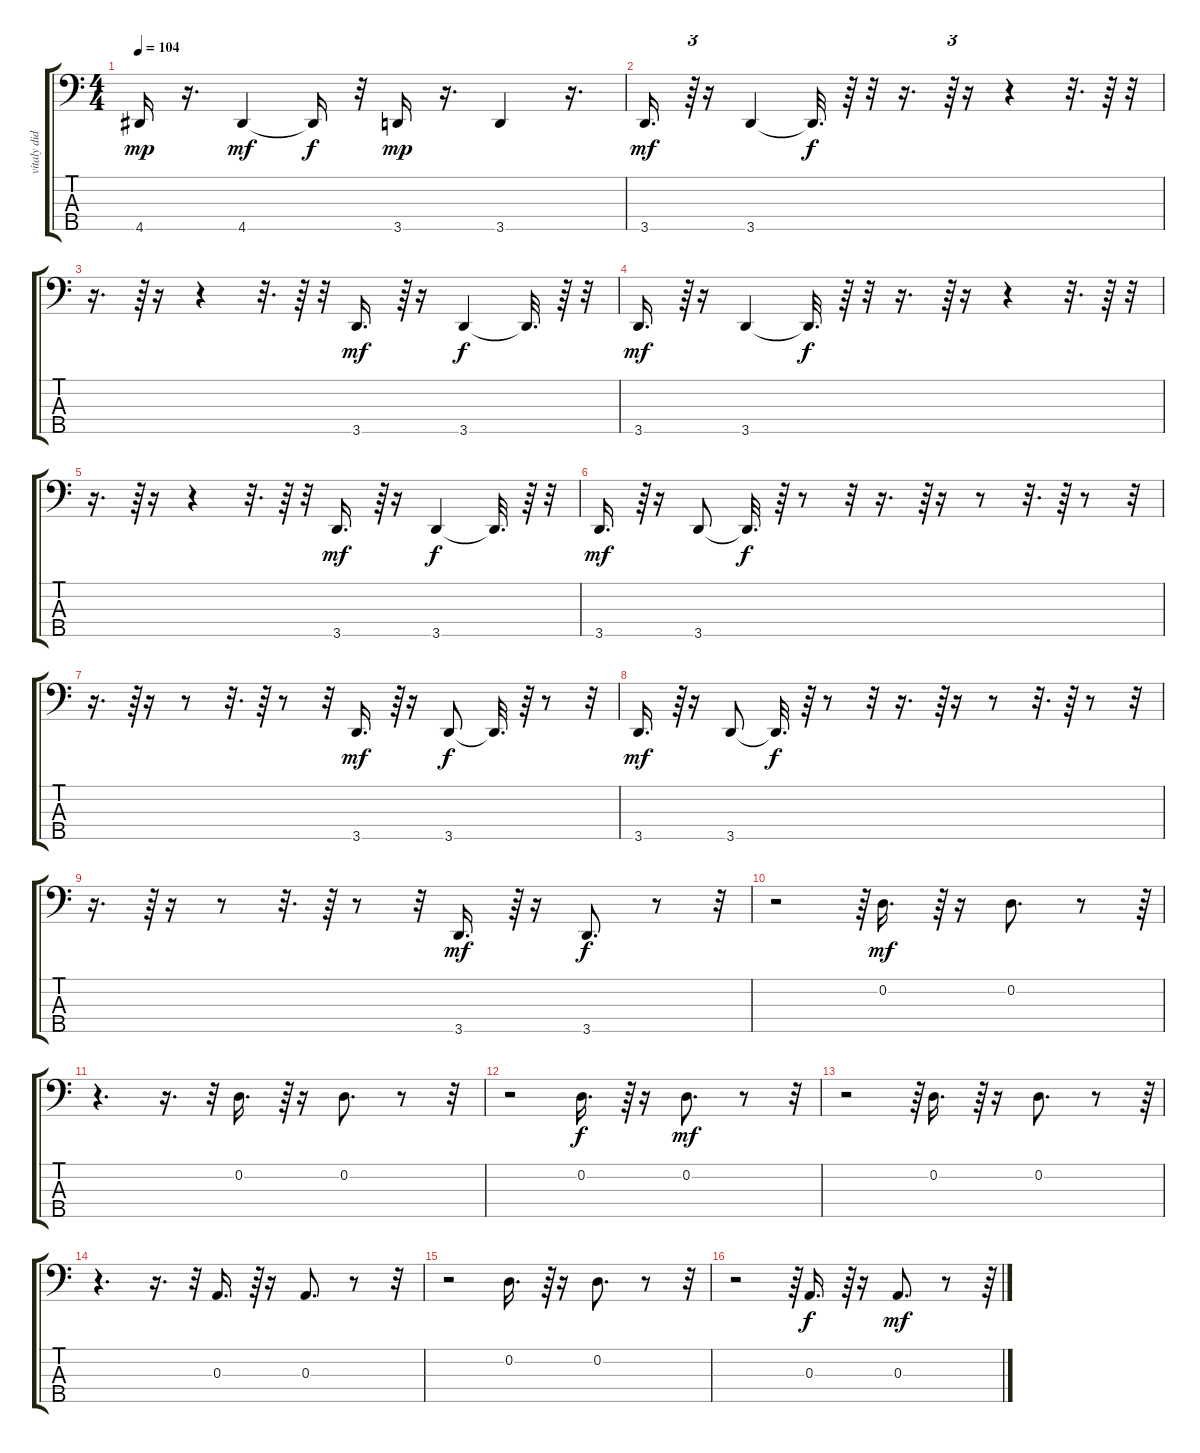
\track ("vitaly didyk" "vitaly did") {instrument acousticbass}
\staff {score tabs}
\tuning (G2 D2 A1 E1 B0) {hide}
\ts (4 4)
\tempo 104
\clef f4
\ks c
4.5.16{dy mp} r.16{d} 4.5.4{dy mf} 4.5{t}.16{dy f} r.32 3.5.16{dy mp} r.16{d} 3.5.4 r.16{d} |
3.5.16{d dy mf} r.64{tu (3 2)} r.16 3.5.4 3.5{t}.32{d dy f} r.64 r.32 r.16{d} r.64{tu (3 2)} r.16 r.4 r.32{d} r.64 r.32 |
r.16{d} r.64{tu (3 2)} r.16 r.4 r.32{d} r.64 r.32 3.5.16{d dy mf} r.64{tu (3 2)} r.16 3.5.4{dy f} 3.5{t}.32{d} r.64 r.32 |
3.5.16{d dy mf} r.64{tu (3 2)} r.16 3.5.4 3.5{t}.32{d dy f} r.64 r.32 r.16{d} r.64{tu (3 2)} r.16 r.4 r.32{d} r.64 r.32 |
r.16{d} r.64{tu (3 2)} r.16 r.4 r.32{d} r.64 r.32 3.5.16{d dy mf} r.64{tu (3 2)} r.16 3.5.4{dy f} 3.5{t}.32{d} r.64 r.32 |
3.5.16{d dy mf} r.64{tu (3 2)} r.16 3.5.8 3.5{t}.32{d dy f} r.64 r.8 r.32 r.16{d} r.64{tu (3 2)} r.16 r.8 r.32{d} r.64 r.8 r.32 |
r.16{d} r.64{tu (3 2)} r.16 r.8 r.32{d} r.64 r.8 r.32 3.5.16{d dy mf} r.64{tu (3 2)} r.16 3.5.8{dy f} 3.5{t}.32{d} r.64 r.8 r.32 |
3.5.16{d dy mf} r.64{tu (3 2)} r.16 3.5.8 3.5{t}.32{d dy f} r.64 r.8 r.32 r.16{d} r.64{tu (3 2)} r.16 r.8 r.32{d} r.64 r.8 r.32 |
r.16{d} r.64{tu (3 2)} r.16 r.8 r.32{d} r.64 r.8 r.32 3.5.16{d dy mf} r.64{tu (3 2)} r.16 3.5.8{d dy f} r.8 r.32{tu (3 2)} |
r.2 r.64{tu (3 2)} 0.2.16{d dy mf} r.64{tu (3 2)} r.16 0.2.8{d} r.8 r.64{tu (3 2)} |
r.4{d} r.16{d} r.32{tu (3 2)} 0.2.16{d} r.64{tu (3 2)} r.16 0.2.8{d} r.8 r.32 |
r.2 0.2.16{d dy f} r.64{tu (3 2)} r.16 0.2.8{d dy mf} r.8 r.32{tu (3 2)} |
r.2 r.64{tu (3 2)} 0.2.16{d} r.64{tu (3 2)} r.16 0.2.8{d} r.8 r.64{tu (3 2)} |
r.4{d} r.16{d} r.32{tu (3 2)} 0.3.16{d} r.64{tu (3 2)} r.16 0.3.8{d} r.8 r.32 |
r.2 0.2.16{d} r.64{tu (3 2)} r.16 0.2.8{d} r.8 r.32{tu (3 2)} |
r.2 r.64{tu (3 2)} 0.3.16{d dy f} r.64{tu (3 2)} r.16 0.3.8{d dy mf} r.8 r.64{tu (3 2)}
